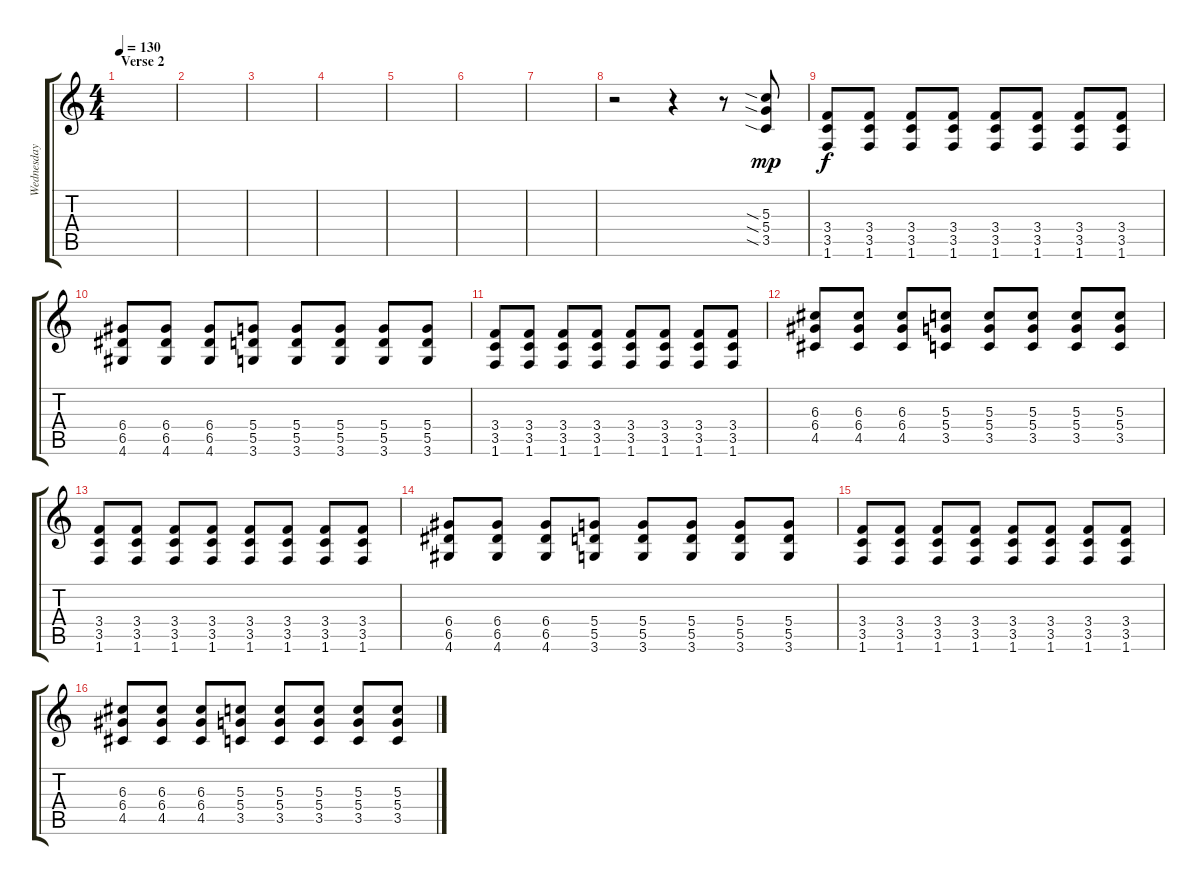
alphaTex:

\track ("Wednesday 13" "Wednesday ") {instrument distortionguitar}
\staff {score tabs}
\tuning (E4 B3 G3 D3 A2 E2) {hide}
\ts (4 4)
\section ("" "Verse 2")
\tempo 130
\clef g2
\ks c
|
|
|
|
|
|
|
r.2 r.4 r.8 (5.3{sia} 5.4{sia} 3.5{sia}).8{dy mp} |
(3.4 3.5 1.6).8{dy f} (3.4 3.5 1.6).8 (3.4 3.5 1.6).8 (3.4 3.5 1.6).8 (3.4 3.5 1.6).8 (3.4 3.5 1.6).8 (3.4 3.5 1.6).8 (3.4 3.5 1.6).8 |
(6.4 6.5 4.6).8 (6.4 6.5 4.6).8 (6.4 6.5 4.6).8 (5.4 5.5 3.6).8 (5.4 5.5 3.6).8 (5.4 5.5 3.6).8 (5.4 5.5 3.6).8 (5.4 5.5 3.6).8 |
(3.4 3.5 1.6).8 (3.4 3.5 1.6).8 (3.4 3.5 1.6).8 (3.4 3.5 1.6).8 (3.4 3.5 1.6).8 (3.4 3.5 1.6).8 (3.4 3.5 1.6).8 (3.4 3.5 1.6).8 |
(6.3 6.4 4.5).8 (6.3 6.4 4.5).8 (6.3 6.4 4.5).8 (5.3 5.4 3.5).8 (5.3 5.4 3.5).8 (5.3 5.4 3.5).8 (5.3 5.4 3.5).8 (5.3 5.4 3.5).8 |
(3.4 3.5 1.6).8 (3.4 3.5 1.6).8 (3.4 3.5 1.6).8 (3.4 3.5 1.6).8 (3.4 3.5 1.6).8 (3.4 3.5 1.6).8 (3.4 3.5 1.6).8 (3.4 3.5 1.6).8 |
(6.4 6.5 4.6).8 (6.4 6.5 4.6).8 (6.4 6.5 4.6).8 (5.4 5.5 3.6).8 (5.4 5.5 3.6).8 (5.4 5.5 3.6).8 (5.4 5.5 3.6).8 (5.4 5.5 3.6).8 |
(3.4 3.5 1.6).8 (3.4 3.5 1.6).8 (3.4 3.5 1.6).8 (3.4 3.5 1.6).8 (3.4 3.5 1.6).8 (3.4 3.5 1.6).8 (3.4 3.5 1.6).8 (3.4 3.5 1.6).8 |
(6.3 6.4 4.5).8 (6.3 6.4 4.5).8 (6.3 6.4 4.5).8 (5.3 5.4 3.5).8 (5.3 5.4 3.5).8 (5.3 5.4 3.5).8 (5.3 5.4 3.5).8 (5.3 5.4 3.5).8
